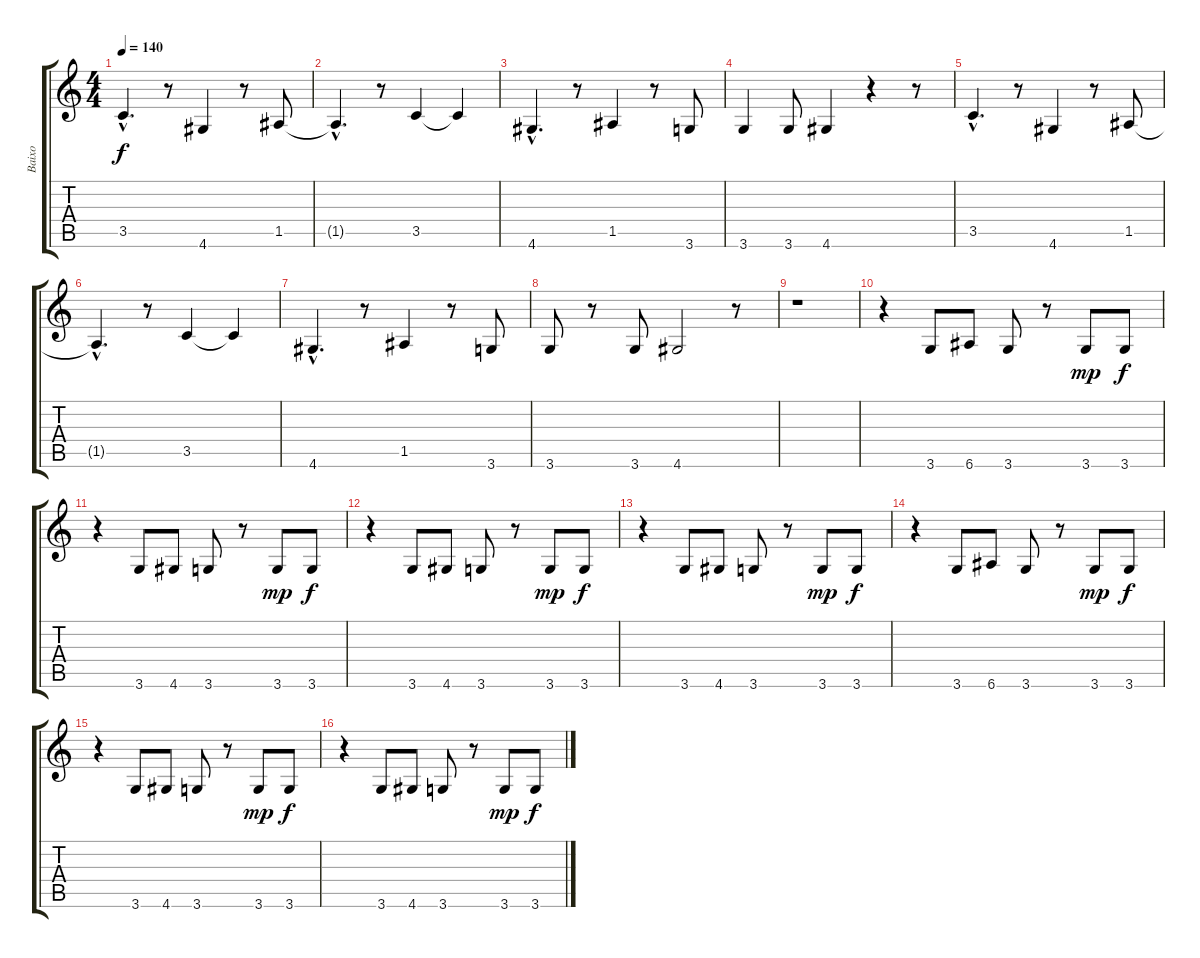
\track ("Baixo" "Baixo") {instrument electricbassfinger}
\staff {score tabs}
\tuning (E4 B3 G3 D3 A2 E2) {hide}
\ts (4 4)
\tempo 140
\clef g2
\ks c
3.5{hac}.4{d dy f volume 16 instrument electricbassfinger} r.8 4.6.4 r.8 1.5.8 |
1.5{hac t}.4{d} r.8 3.5.4 3.5{t}.4 |
4.6{hac}.4{d} r.8 1.5.4 r.8 3.6.8 |
3.6.4 3.6.8 4.6.4 r.4 r.8 |
3.5{hac}.4{d volume 16} r.8 4.6.4 r.8 1.5.8 |
1.5{hac t}.4{d} r.8 3.5.4 3.5{t}.4 |
4.6{hac}.4{d} r.8 1.5.4 r.8 3.6.8 |
3.6.8 r.8 3.6.8 4.6.2 r.8 |
r.1 |
r.4 3.6.8 6.6.8 3.6.8 r.8 3.6.8{dy mp} 3.6.8{dy f} |
r.4 3.6.8 4.6.8 3.6.8 r.8 3.6.8{dy mp} 3.6.8{dy f} |
r.4 3.6.8 4.6.8 3.6.8 r.8 3.6.8{dy mp} 3.6.8{dy f} |
r.4 3.6.8 4.6.8 3.6.8 r.8 3.6.8{dy mp} 3.6.8{dy f} |
r.4 3.6.8 6.6.8 3.6.8 r.8 3.6.8{dy mp} 3.6.8{dy f} |
r.4 3.6.8 4.6.8 3.6.8 r.8 3.6.8{dy mp} 3.6.8{dy f} |
r.4 3.6.8 4.6.8 3.6.8 r.8 3.6.8{dy mp} 3.6.8{dy f}
